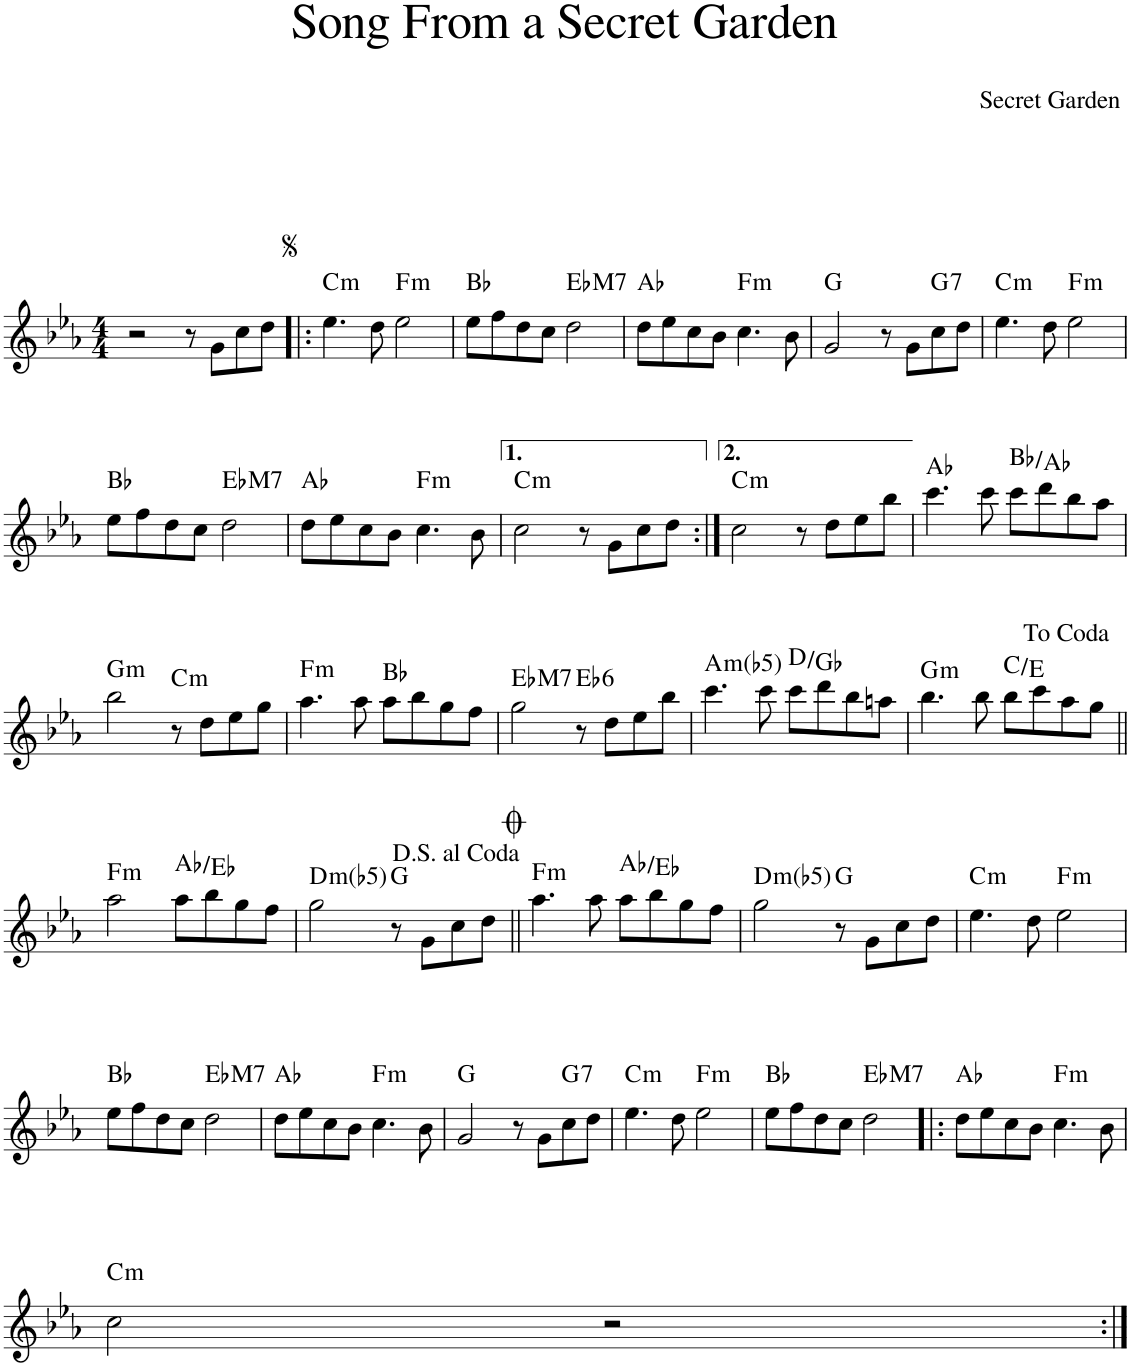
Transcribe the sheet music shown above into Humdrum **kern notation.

**kern	**harte
*part1	*part1
*staff1	*
*I"Piano	*
*I'Pno.	*
*clefG2	*
*k[b-e-a-]	*
*M4/4	*
=1	=1
2r	.
8r	.
8g\L	.
8cc\	.
8dd\J	.
=2!|:	=2!|:
!	!LO:H:kt=m
4.ee-\	C:min
8dd\	.
!	!LO:H:kt=m
2ee-\	F:min
=3	=3
8ee-\L	Bb:maj
8ff\	.
8dd\	.
8cc\J	.
!	!LO:H:kt=M7
2dd\	Eb:maj7
=4	=4
8dd\L	Ab:maj
8ee-\	.
8cc\	.
8b-\J	.
!	!LO:H:kt=m
4.cc\	F:min
8b-\	.
=5	=5
2g/	G:maj
8r	.
8g\L	.
!	!LO:H:kt=7
8cc\	G:7
8dd\J	.
=6	=6
!	!LO:H:kt=m
4.ee-\	C:min
8dd\	.
!	!LO:H:kt=m
2ee-\	F:min
!!LO:LB:g=z
=7	=7
8ee-\L	Bb:maj
8ff\	.
8dd\	.
8cc\J	.
!	!LO:H:kt=M7
2dd\	Eb:maj7
=8	=8
8dd\L	Ab:maj
8ee-\	.
8cc\	.
8b-\J	.
!	!LO:H:kt=m
4.cc\	F:min
8b-\	.
=9	=9
!	!LO:H:kt=m
2cc\	C:min
8r	.
8g\L	.
8cc\	.
8dd\J	.
=10:|!	=10:|!
!	!LO:H:kt=m
2cc\	C:min
8r	.
8dd\L	.
8ee-\	.
8bb-\J	.
=11	=11
4.ccc\	Ab:maj
8ccc\	.
8ccc\L	Bb:maj/b7
8ddd\	.
8bb-\	.
8aa-\J	.
!!LO:LB:g=z
=12	=12
!	!LO:H:kt=m
2bb-\	G:min
!	!LO:H:kt=m
8r	C:min
8dd\L	.
8ee-\	.
8gg\J	.
=13	=13
!	!LO:H:kt=m
4.aa-\	F:min
8aa-\	.
8aa-\L	Bb:maj
8bb-\	.
8gg\	.
8ff\J	.
=14	=14
!	!LO:H:kt=M7
2gg\	Eb:maj7
!	!LO:H:kt=6
8r	Eb:maj6
8dd\L	.
8ee-\	.
8bb-\J	.
=15	=15
!	!LO:H:kt=m
4.ccc\	A:(b3,b5)
8ccc\	.
8ccc\L	D:maj/b4
8ddd\	.
8bb-\	.
8aan\J	.
=16	=16
!	!LO:H:kt=m
4.bb-\	G:min
8bb-\	.
8bb-\L	C:maj/3
8ccc\	.
8aa-\	.
8gg\J	.
!!LO:LB:g=z
=17||	=17||
!	!LO:H:kt=m
2aa-\	F:min
8aa-\L	Ab:maj/5
8bb-\	.
8gg\	.
8ff\J	.
=18	=18
!	!LO:H:kt=m
2gg\	D:(b3,b5)
8r	G:maj
8g\L	.
8cc\	.
8dd\J	.
=19||	=19||
!	!LO:H:kt=m
4.aa-\	F:min
8aa-\	.
8aa-\L	Ab:maj/5
8bb-\	.
8gg\	.
8ff\J	.
=20	=20
!	!LO:H:kt=m
2gg\	D:(b3,b5)
8r	G:maj
8g\L	.
8cc\	.
8dd\J	.
=21	=21
!	!LO:H:kt=m
4.ee-\	C:min
8dd\	.
!	!LO:H:kt=m
2ee-\	F:min
!!LO:LB:g=z
=22	=22
8ee-\L	Bb:maj
8ff\	.
8dd\	.
8cc\J	.
!	!LO:H:kt=M7
2dd\	Eb:maj7
=23	=23
8dd\L	Ab:maj
8ee-\	.
8cc\	.
8b-\J	.
!	!LO:H:kt=m
4.cc\	F:min
8b-\	.
=24	=24
2g/	G:maj
8r	.
8g\L	.
!	!LO:H:kt=7
8cc\	G:7
8dd\J	.
=25	=25
!	!LO:H:kt=m
4.ee-\	C:min
8dd\	.
!	!LO:H:kt=m
2ee-\	F:min
=26	=26
8ee-\L	Bb:maj
8ff\	.
8dd\	.
8cc\J	.
!	!LO:H:kt=M7
2dd\	Eb:maj7
=27!|:	=27!|:
8dd\L	Ab:maj
8ee-\	.
8cc\	.
8b-\J	.
!	!LO:H:kt=m
4.cc\	F:min
8b-\	.
!!LO:LB:g=z
=28	=28
!	!LO:H:kt=m
2cc\	C:min
2r	.
=:|!	=:|!
*-	*-
